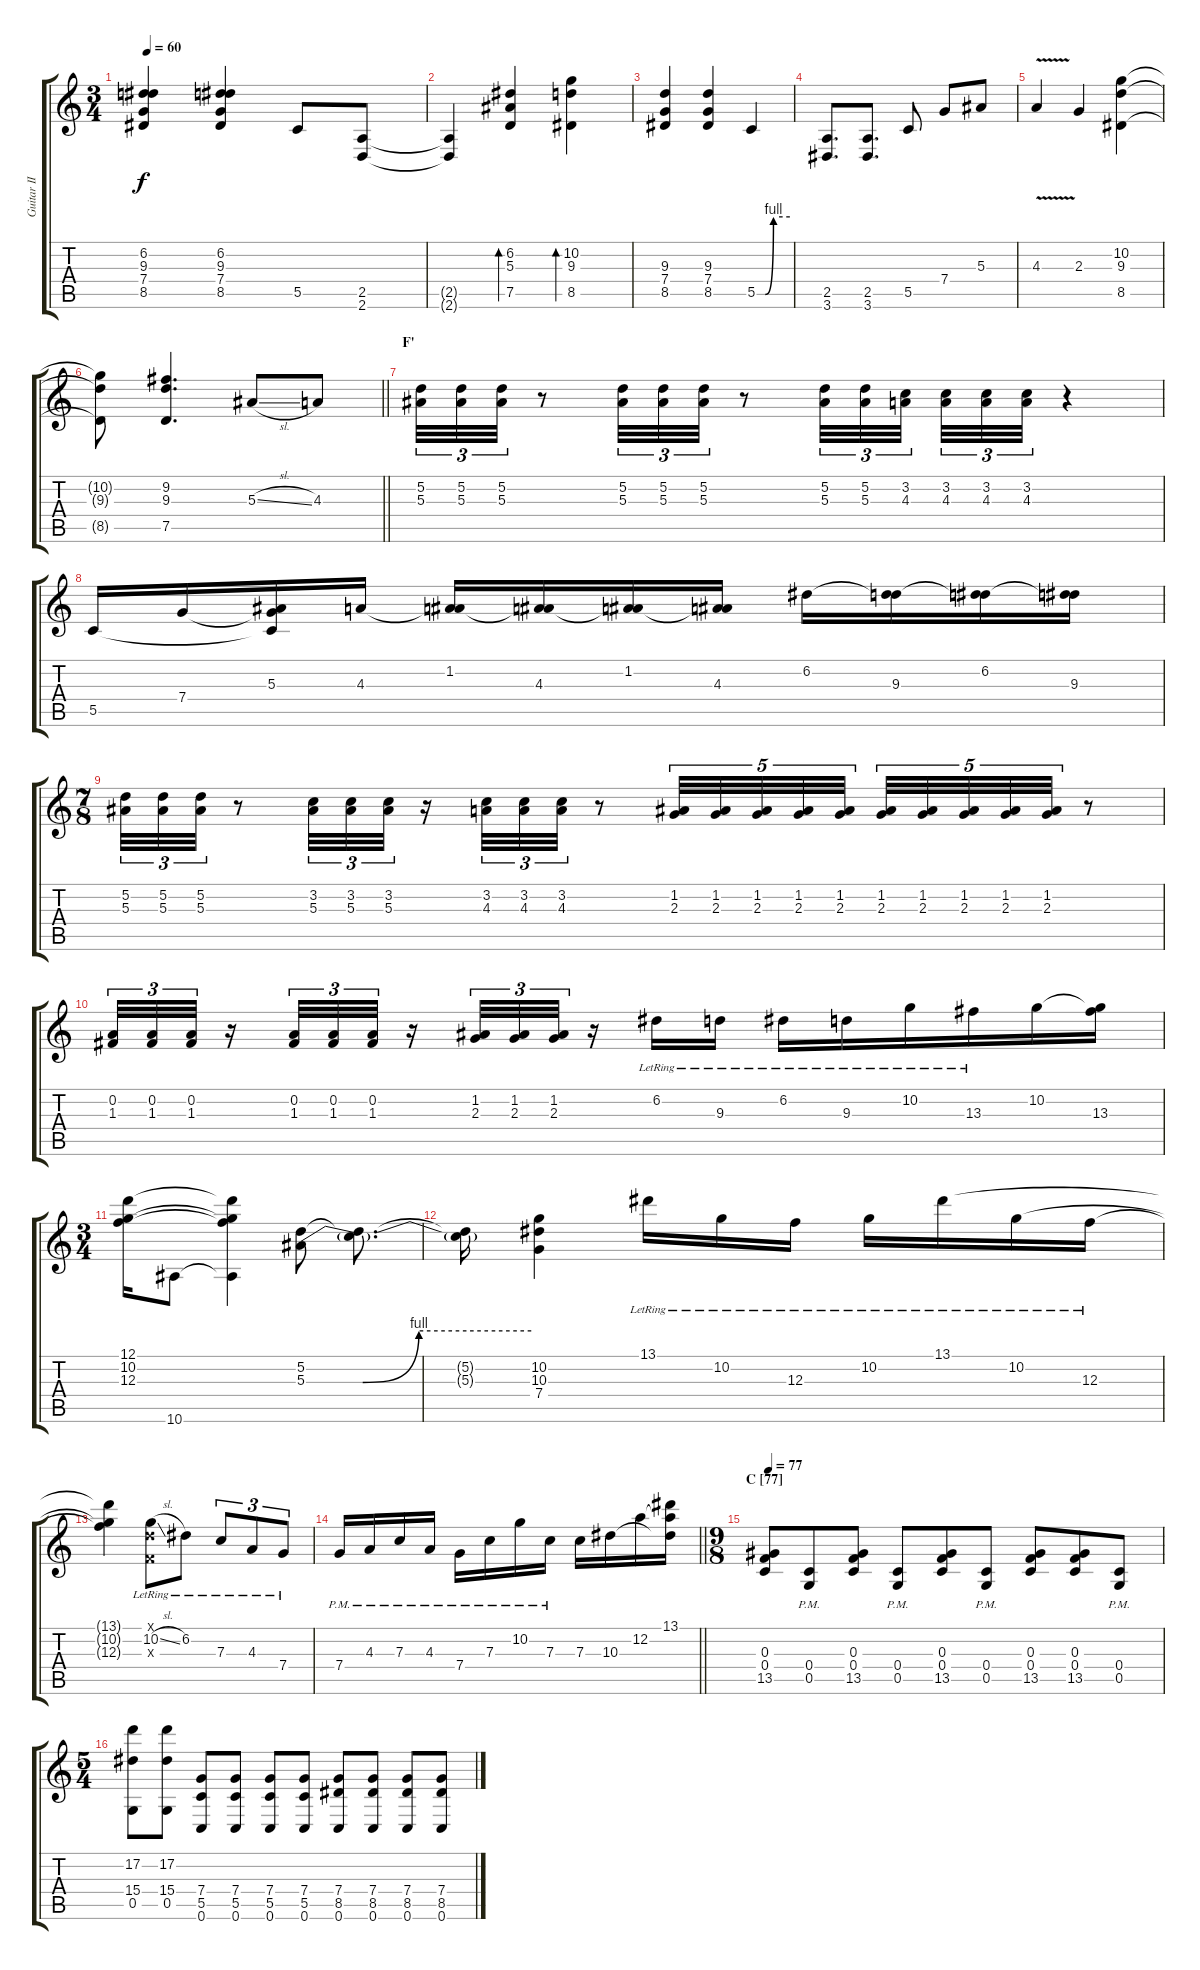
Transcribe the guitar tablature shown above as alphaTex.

\track ("Guitar II" "Guitar II") {instrument acousticguitarnylon}
\staff {score tabs}
\tuning (D4 A3 F3 C3 G2 C2) {hide}
\ts (3 4)
\tempo 60
\clef g2
\ks c
(6.2 9.3 7.4 8.5).4{dy f} (6.2 9.3 7.4 8.5).4 5.5.8 (2.5 2.6).8 |
(2.5{t} 2.6{t}).4 (6.2 5.3 7.5).4{bd 30} (10.2 9.3 8.5).4{bd 30} |
(9.3 7.4 8.5).4 (9.3 7.4 8.5).4 5.5{be (custom 0 0 15 0 30 4 60 4)}.4 |
(2.5 3.6).8{d} (2.5 3.6).8{d} 5.5.8 7.4.8 5.3.8 |
4.3{v}.4 2.3.4 (10.2 9.3 8.5).4 |
\barLineRight lightlight
(10.2{t} 9.3{t} 8.5{t}).8 (9.2 9.3 7.5).4{d} 5.3{sl}.8 4.3.8 |
\section ("" "F'")
(5.2 5.3).32{tu (3 2)} (5.2 5.3).32{tu (3 2)} (5.2 5.3).32{tu (3 2)} r.8 (5.2 5.3).32{tu (3 2)} (5.2 5.3).32{tu (3 2)} (5.2 5.3).32{tu (3 2)} r.8 (5.2 5.3).32{tu (3 2)} (5.2 5.3).32{tu (3 2)} (3.2 4.3).32{tu (3 2) beam splitsecondary} (3.2 4.3).32{tu (3 2)} (3.2 4.3).32{tu (3 2)} (3.2 4.3).32{tu (3 2)} r.4 |
5.5.16 7.4.16 (5.3 7.4{t} 5.5{t}).16 4.3.16 (1.2 4.3{t}).16 (1.2{t} 4.3).16 (1.2 4.3{t}).16 (1.2{t} 4.3).16 6.2.16 (6.2{t} 9.3).16 (6.2 9.3{t}).16 (6.2{t} 9.3).16 |
\ts (7 8)
(5.2 5.3).32{tu (3 2)} (5.2 5.3).32{tu (3 2)} (5.2 5.3).32{tu (3 2)} r.8 (3.2 5.3).32{tu (3 2)} (3.2 5.3).32{tu (3 2)} (3.2 5.3).32{tu (3 2)} r.16 (3.2 4.3).32{tu (3 2)} (3.2 4.3).32{tu (3 2)} (3.2 4.3).32{tu (3 2)} r.8 (1.2 2.3).32{tu (5 4)} (1.2 2.3).32{tu (5 4)} (1.2 2.3).32{tu (5 4)} (1.2 2.3).32{tu (5 4)} (1.2 2.3).32{tu (5 4)} (1.2 2.3).32{tu (5 4)} (1.2 2.3).32{tu (5 4)} (1.2 2.3).32{tu (5 4)} (1.2 2.3).32{tu (5 4)} (1.2 2.3).32{tu (5 4)} r.8 |
(0.2 1.3).32{tu (3 2)} (0.2 1.3).32{tu (3 2)} (0.2 1.3).32{tu (3 2)} r.16 (0.2 1.3).32{tu (3 2)} (0.2 1.3).32{tu (3 2)} (0.2 1.3).32{tu (3 2)} r.16 (1.2 2.3).32{tu (3 2)} (1.2 2.3).32{tu (3 2)} (1.2 2.3).32{tu (3 2)} r.16 6.2{lr}.16 9.3{lr}.16 6.2{lr}.16 9.3{lr}.16 10.2{lr}.16 13.3{lr}.16 10.2.16 (10.2{t} 13.3).16 |
\ts (3 4)
(12.1 10.2 12.3).16{balance 6} 10.6.8 (12.1{t} 10.2{t} 12.3{t} 10.6{t}).4 (5.2 5.3{be (custom 0 0 15 0 30 4 60 4)}).8 (5.2{t} 5.3{t}).8{d} |
(5.2{t} 5.3{t}).16 (10.2 10.3 7.4).4 13.1{lr}.16 10.2{lr}.16 12.3{lr}.16 10.2{lr}.16 13.1{lr}.16 10.2{lr}.16 12.3{lr}.16 |
(13.1{t} 10.2{t} 12.3{t}).4 (0.1{x} 10.2{sl lr} 0.3{x}).8 6.2{lr}.8 7.3{lr}.8{tu (3 2)} 4.3{lr}.8{tu (3 2)} 7.4{lr}.8{tu (3 2)} |
\barLineRight lightlight
7.4{pm}.16 4.3{pm}.16 7.3{pm}.16 4.3{pm}.16 7.4{pm}.16 7.3{pm}.16 10.2{pm}.16 7.3{pm}.16 7.3.16 10.3.16 12.2.16 (13.1 12.2{t} 10.3{t}).16 |
\ts (9 8)
\section ("" "C [77]")
\tempo 77
(0.3 0.4 13.5).8 (0.4{pm} 0.5{pm}).8 (0.3 0.4 13.5).8 (0.4{pm} 0.5{pm}).8 (0.3 0.4 13.5).8 (0.4{pm} 0.5{pm}).8 (0.3 0.4 13.5).8 (0.3 0.4 13.5).8 (0.4{pm} 0.5{pm}).8 |
\ts (5 4)
(17.2 15.4 0.5).8 (17.2 15.4 0.5).8 (7.4 5.5 0.6).8 (7.4 5.5 0.6).8 (7.4 5.5 0.6).8 (7.4 5.5 0.6).8 (7.4 8.5 0.6).8 (7.4 8.5 0.6).8 (7.4 8.5 0.6).8 (7.4 8.5 0.6).8
